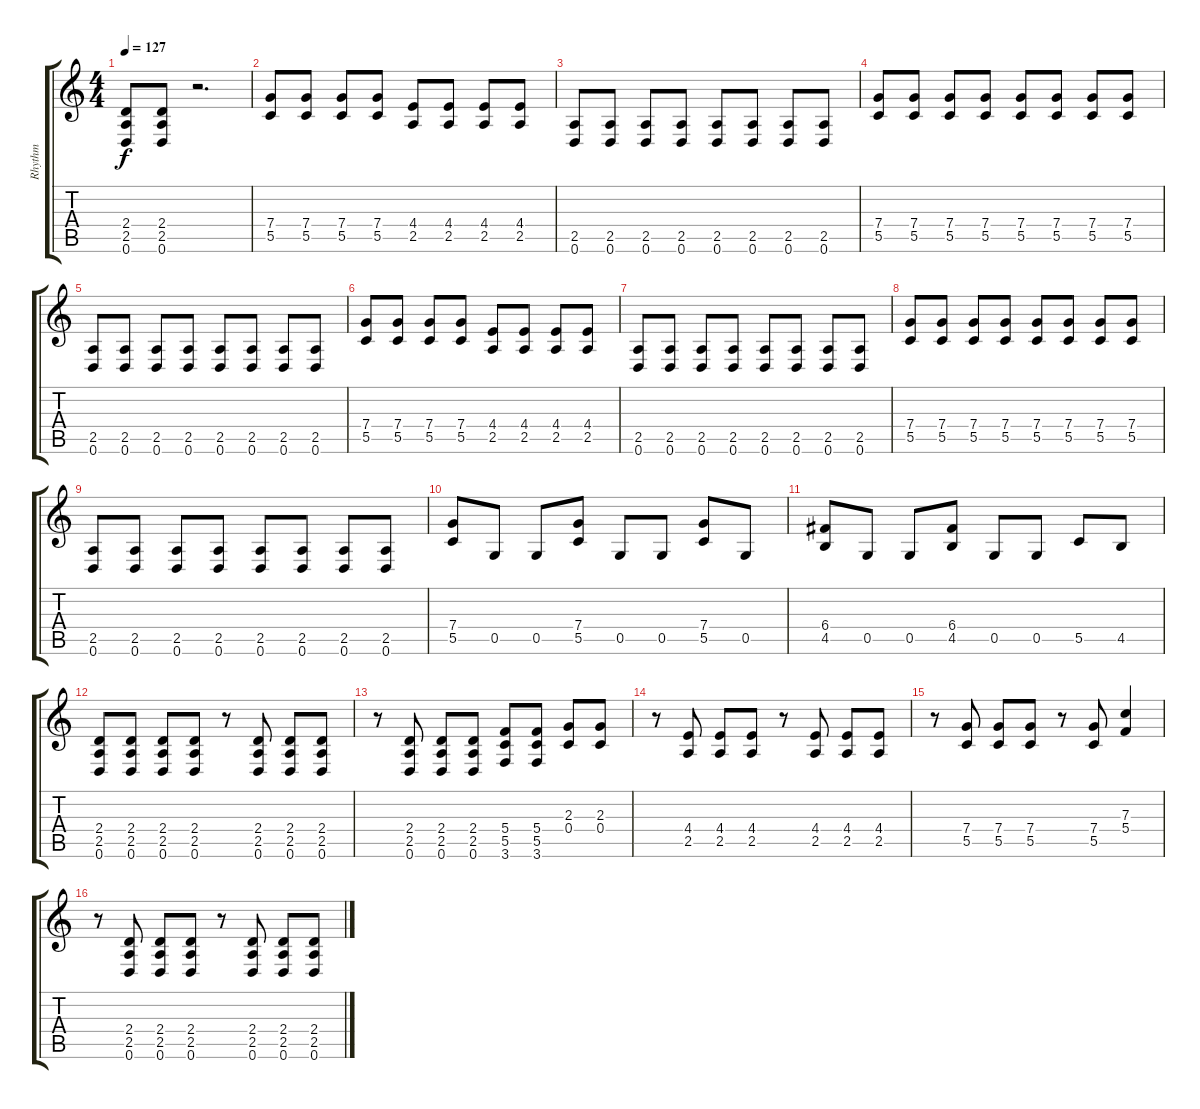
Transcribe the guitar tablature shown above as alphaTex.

\track ("Rhythm " "Rhythm ") {instrument distortionguitar}
\staff {score tabs}
\tuning (D4 A3 F3 C3 G2 D2) {hide}
\ts (4 4)
\tempo 127
\clef g2
\ks c
(2.4 2.5 0.6).8{dy f} (2.4 2.5 0.6).8 r.2{d} |
(7.4 5.5).8 (7.4 5.5).8 (7.4 5.5).8 (7.4 5.5).8 (4.4 2.5).8 (4.4 2.5).8 (4.4 2.5).8 (4.4 2.5).8 |
(2.5 0.6).8 (2.5 0.6).8 (2.5 0.6).8 (2.5 0.6).8 (2.5 0.6).8 (2.5 0.6).8 (2.5 0.6).8 (2.5 0.6).8 |
(7.4 5.5).8 (7.4 5.5).8 (7.4 5.5).8 (7.4 5.5).8 (7.4 5.5).8 (7.4 5.5).8 (7.4 5.5).8 (7.4 5.5).8 |
(2.5 0.6).8 (2.5 0.6).8 (2.5 0.6).8 (2.5 0.6).8 (2.5 0.6).8 (2.5 0.6).8 (2.5 0.6).8 (2.5 0.6).8 |
(7.4 5.5).8 (7.4 5.5).8 (7.4 5.5).8 (7.4 5.5).8 (4.4 2.5).8 (4.4 2.5).8 (4.4 2.5).8 (4.4 2.5).8 |
(2.5 0.6).8 (2.5 0.6).8 (2.5 0.6).8 (2.5 0.6).8 (2.5 0.6).8 (2.5 0.6).8 (2.5 0.6).8 (2.5 0.6).8 |
(7.4 5.5).8 (7.4 5.5).8 (7.4 5.5).8 (7.4 5.5).8 (7.4 5.5).8 (7.4 5.5).8 (7.4 5.5).8 (7.4 5.5).8 |
(2.5 0.6).8 (2.5 0.6).8 (2.5 0.6).8 (2.5 0.6).8 (2.5 0.6).8 (2.5 0.6).8 (2.5 0.6).8 (2.5 0.6).8 |
(7.4 5.5).8 0.5.8 0.5.8 (7.4 5.5).8 0.5.8 0.5.8 (7.4 5.5).8 0.5.8 |
(6.4 4.5).8 0.5.8 0.5.8 (6.4 4.5).8 0.5.8 0.5.8 5.5.8 4.5.8 |
(2.4 2.5 0.6).8 (2.4 2.5 0.6).8 (2.4 2.5 0.6).8 (2.4 2.5 0.6).8 r.8 (2.4 2.5 0.6).8 (2.4 2.5 0.6).8 (2.4 2.5 0.6).8 |
r.8 (2.4 2.5 0.6).8 (2.4 2.5 0.6).8 (2.4 2.5 0.6).8 (5.4 5.5 3.6).8 (5.4 5.5 3.6).8 (2.3 0.4).8 (2.3 0.4).8 |
r.8 (4.4 2.5).8 (4.4 2.5).8 (4.4 2.5).8 r.8 (4.4 2.5).8 (4.4 2.5).8 (4.4 2.5).8 |
r.8 (7.4 5.5).8 (7.4 5.5).8 (7.4 5.5).8 r.8 (7.4 5.5).8 (7.3 5.4).4 |
r.8 (2.4 2.5 0.6).8 (2.4 2.5 0.6).8 (2.4 2.5 0.6).8 r.8 (2.4 2.5 0.6).8 (2.4 2.5 0.6).8 (2.4 2.5 0.6).8
